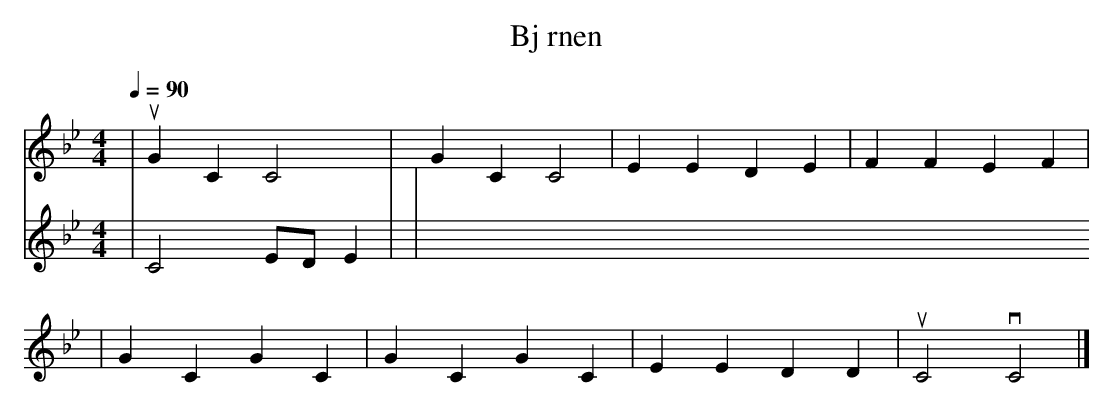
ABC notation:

X:1
T: Bj rnen
M: 4/4
L: 1/4
Q: 90
K: Bb
[V:1] | uGC C2 | GC C2 | EE DE | FF EF |
[V:2] | C2 E/2D/2 E |
[V:1] | GC GC | GC GC | EE DD | uC2 vC2 |]
[V:2] |
